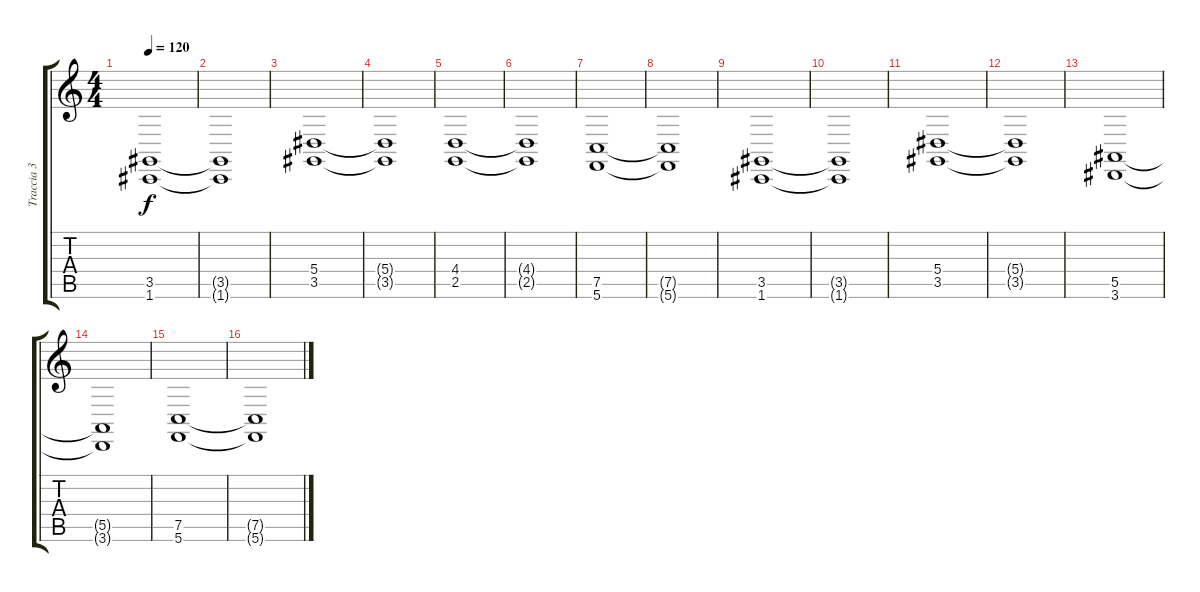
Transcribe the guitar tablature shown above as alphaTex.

\track ("Traccia 3" "Traccia 3") {instrument stringensemble2}
\staff {score tabs}
\tuning (C4 G3 Eb3 Bb2 F2 C2) {hide}
\ts (4 4)
\tempo 120
\clef g2
\ks c
(3.5 1.6).1{dy f} |
(3.5{t} 1.6{t}).1 |
(5.4 3.5).1 |
(5.4{t} 3.5{t}).1 |
(4.4 2.5).1 |
(4.4{t} 2.5{t}).1 |
(7.5 5.6).1 |
(7.5{t} 5.6{t}).1 |
(3.5 1.6).1 |
(3.5{t} 1.6{t}).1 |
(5.4 3.5).1 |
(5.4{t} 3.5{t}).1 |
(5.5 3.6).1 |
(5.5{t} 3.6{t}).1 |
(7.5 5.6).1 |
(7.5{t} 5.6{t}).1
